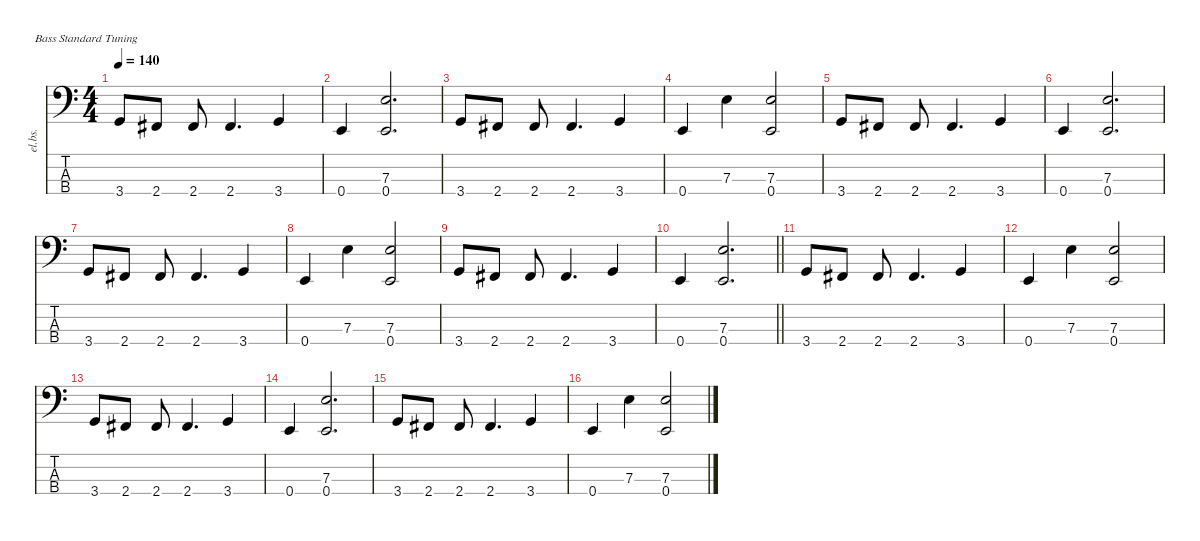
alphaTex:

\defaultSystemsLayout 4
\hideDynamics
\bracketExtendMode nobrackets
\otherSystemsTrackNameOrientation horizontal
\track ("Bassgtr." "el.bs.") {defaultSystemsLayout 8 instrument electricbasspick}
\staff {score tabs}
\tuning (G2 D2 A1 E1)
\ts (4 4)
\tempo 140
\clef f4
\ks c
3.4.8{dy f beam Up} 2.4{acc #}.8{beam Up} 2.4{acc #}.8{beam Up} 2.4{acc #}.4{d beam Up} 3.4.4{beam Up} |
0.4.4{beam Up} (7.3 0.4).2{d beam Up} |
3.4.8{beam Up} 2.4{acc #}.8{beam Up} 2.4{acc #}.8{beam Up} 2.4{acc #}.4{d beam Up} 3.4.4{beam Up} |
0.4.4{beam Up} 7.3.4{beam Down} (7.3 0.4).2{beam Up} |
3.4.8{beam Up} 2.4{acc #}.8{beam Up} 2.4{acc #}.8{beam Up} 2.4{acc #}.4{d beam Up} 3.4.4{beam Up} |
0.4.4{beam Up} (7.3 0.4).2{d beam Up} |
3.4.8{beam Up} 2.4{acc #}.8{beam Up} 2.4{acc #}.8{beam Up} 2.4{acc #}.4{d beam Up} 3.4.4{beam Up} |
0.4.4{beam Up} 7.3.4{beam Down} (7.3 0.4).2{beam Up} |
3.4.8{beam Up} 2.4{acc #}.8{beam Up} 2.4{acc #}.8{beam Up} 2.4{acc #}.4{d beam Up} 3.4.4{beam Up} |
\barLineRight lightlight
0.4.4{beam Up} (7.3 0.4).2{d beam Up} |
3.4.8{beam Up} 2.4{acc #}.8{beam Up} 2.4{acc #}.8{beam Up} 2.4{acc #}.4{d beam Up} 3.4.4{beam Up} |
0.4.4{beam Up} 7.3.4{beam Down} (7.3 0.4).2{beam Up} |
3.4.8{beam Up} 2.4{acc #}.8{beam Up} 2.4{acc #}.8{beam Up} 2.4{acc #}.4{d beam Up} 3.4.4{beam Up} |
0.4.4{beam Up} (7.3 0.4).2{d beam Up} |
3.4.8{beam Up} 2.4{acc #}.8{beam Up} 2.4{acc #}.8{beam Up} 2.4{acc #}.4{d beam Up} 3.4.4{beam Up} |
0.4.4{beam Up} 7.3.4{beam Down} (7.3 0.4).2{beam Up}
